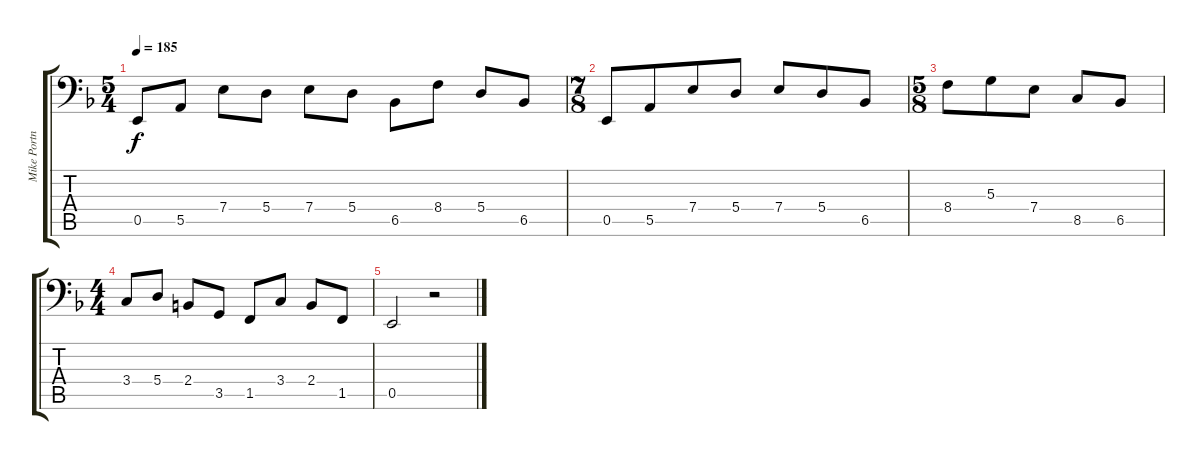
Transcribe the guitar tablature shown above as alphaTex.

\track ("Mike Portnoy" "Mike Portn") {instrument electricbassfinger}
\staff {score tabs}
\tuning (C3 G2 D2 A1 E1 B0) {hide}
\ts (5 4)
\tempo 185
\clef f4
\ks f
0.5.8{dy f} 5.5.8 7.4.8 5.4.8 7.4.8 5.4.8 6.5.8 8.4.8 5.4.8 6.5.8 |
\ts (7 8)
0.5.8 5.5.8 7.4.8 5.4.8 7.4.8 5.4.8 6.5.8 |
\ts (5 8)
8.4.8 5.3.8 7.4.8 8.5.8 6.5.8 |
\ts (4 4)
3.4.8 5.4.8 2.4.8 3.5.8 1.5.8 3.4.8 2.4.8 1.5.8 |
0.5.2 r.2
